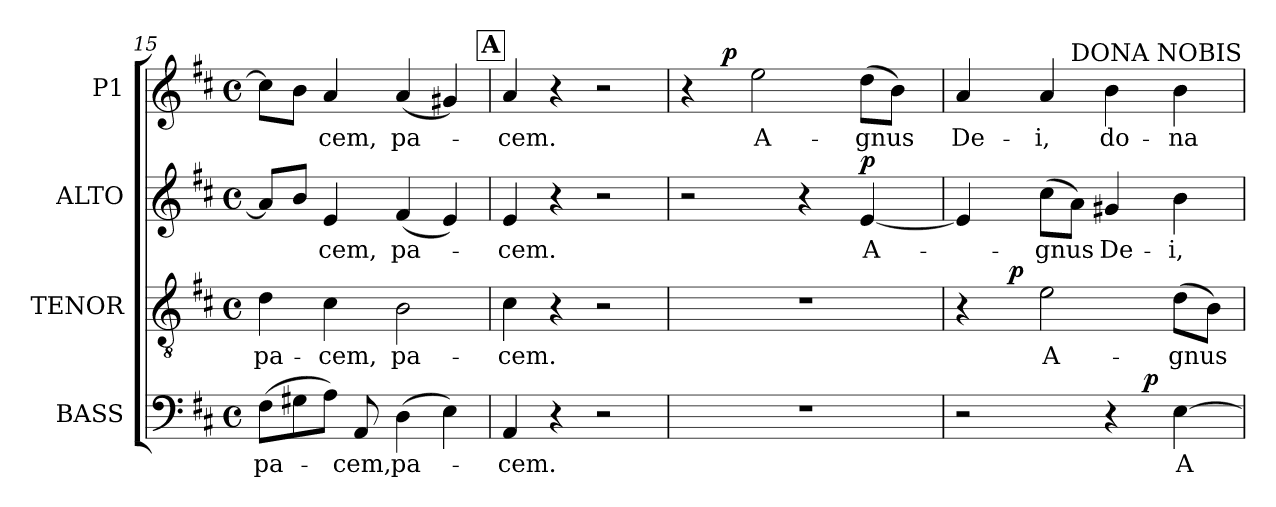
**kern	**text	**dynam	**kern	**text	**dynam	**kern	**text	**dynam	**kern	**text	**dynam
*part4	*part4	*part4	*part3	*part3	*part3	*part2	*part2	*part2	*part1	*part1	*part1
*staff4	*staff4	*staff4	*staff3	*staff3	*staff3	*staff2	*staff2	*staff2	*staff1	*staff1	*staff1
*I"BASS	*	*	*I"TENOR	*	*	*I"ALTO	*	*	*I"P1	*	*
*clefF4	*	*	*clefGv2	*	*	*clefG2	*	*	*clefG2	*	*
*	*	*	*ITrd7c12	*	*	*	*	*	*	*	*
*k[f#c#]	*	*	*k[f#c#]	*	*	*k[f#c#]	*	*	*k[f#c#]	*	*
*D:	*	*	*D:	*	*	*D:	*	*	*D:	*	*
*M4/4	*	*	*M4/4	*	*	*M4/4	*	*	*M4/4	*	*
*met(c)	*	*	*met(c)	*	*	*met(c)	*	*	*met(c)	*	*
=15	=15	=15	=15	=15	=15	=15	=15	=15	=15	=15	=15
!	!LO:LY:b:color=#000000	!	!	!	!	!	!	!	!	!	!
!	!	!	!	!LO:LY:b:color=#000000	!	!	!	!	!	!	!
(8F#i\L	pa-	.	4Di\	pa-	.	8ai/L]	.	.	8cc#i\L]	.	.
8G#Xi\	.	.	.	.	.	8bi/J	.	.	8bi\J	.	.
!	!	!	!	!LO:LY:b:color=#000000	!	!	!	!	!	!	!
!	!	!	!	!	!	!	!LO:LY:b:color=#000000	!	!	!	!
!	!	!	!	!	!	!	!	!	!	!LO:LY:b:color=#000000	!
8Ai\J)	.	.	4C#i\	-cem,	.	4ei/	-cem,	.	4ai/	-cem,	.
!	!LO:LY:b:color=#000000	!	!	!	!	!	!	!	!	!	!
8AAi/	-cem,	.	.	.	.	.	.	.	.	.	.
!	!LO:LY:b:color=#000000	!	!	!	!	!	!	!	!	!	!
!	!	!	!	!LO:LY:b:color=#000000	!	!	!	!	!	!	!
!	!	!	!	!	!	!	!LO:LY:b:color=#000000	!	!	!	!
!	!	!	!	!	!	!	!	!	!	!LO:LY:b:color=#000000	!
(4Di\	pa-	.	2BBi\	pa-	.	(4f#i/	pa-	.	(4ai/	pa-	.
4Ei\)	.	.	.	.	.	4ei/)	.	.	4g#Xi/)	.	.
!!LO:PB:g=z
!!LO:REH:place=s1:B:color=#000000:enc=box:fs=17.1407:t=A
=16	=16	=16	=16	=16	=16	=16	=16	=16	=16	=16	=16
!	!LO:LY:b:color=#000000	!	!	!	!	!	!	!	!	!	!
!	!	!	!	!LO:LY:b:color=#000000	!	!	!	!	!	!	!
!	!	!	!	!	!	!	!LO:LY:b:color=#000000	!	!	!	!
!	!	!	!	!	!	!	!	!	!	!LO:LY:b:color=#000000	!
4AAi/	-cem.	.	4C#i\	-cem.	.	4ei/	-cem.	.	4ai/	-cem.	.
4r	.	.	4r	.	.	4r	.	.	4r	.	.
2r	.	.	2r	.	.	2r	.	.	2r	.	.
=17	=17	=17	=17	=17	=17	=17	=17	=17	=17	=17	=17
*	*	*	*	*	*	*	*	*	*^	*	*
1r	.	.	1r	.	.	2r	.	.	4r	8ryy	.	.
.	.	.	.	.	.	.	.	.	.	128ryy	.	.
.	.	.	.	.	.	.	.	.	.	256ryy	.	.
.	.	.	.	.	.	.	.	.	.	1024ryy	.	.
.	.	.	.	.	.	.	.	.	.	2ryy	.	p
!	!	!	!	!	!	!	!	!	!	!	!LO:LY:b:color=#000000	!
.	.	.	.	.	.	.	.	.	2eei\	.	A-	.
.	.	.	.	.	.	4r	.	.	.	.	.	.
.	.	.	.	.	.	.	.	.	.	4ryy	.	.
!	!	!	!	!	!	!	!LO:LY:b:color=#000000	!	!	!	!	!
!	!	!	!	!	!	!	!	!	!	!	!LO:LY:b:color=#000000	!
.	.	.	.	.	.	[4ei/	A-	p	(8ddi\L	.	-gnus	.
.	.	.	.	.	.	.	.	.	8bi\J)	.	.	.
.	.	.	.	.	.	.	.	.	.	16ryy	.	.
.	.	.	.	.	.	.	.	.	.	32ryy	.	.
.	.	.	.	.	.	.	.	.	.	64ryy	.	.
.	.	.	.	.	.	.	.	.	.	512.ryy	.	.
=18	=18	=18	=18	=18	=18	=18	=18	=18	=18	=18	=18	=18
!	!	!	!	!	!	!	!	!	!	!	!LO:LY:b:color=#000000	!
*^	*	*	*^	*	*	*	*	*	*	*	*	*
2r	2ryy	.	.	4r	16ryy	.	.	4ei/]	.	.	4ai/	4.ryy	De-	.
.	.	.	.	.	32ryy	.	.	.	.	.	.	.	.	.
.	.	.	.	.	64ryy	.	.	.	.	.	.	.	.	.
.	.	.	.	.	128ryy	.	.	.	.	.	.	.	.	.
.	.	.	.	.	256ryy	.	.	.	.	.	.	.	.	.
.	.	.	.	.	1024ryy	.	.	.	.	.	.	.	.	.
.	.	.	.	.	2ryy	.	p	.	.	.	.	.	.	.
!	!	!	!	!	!	!LO:LY:b:color=#000000	!	!	!	!	!	!	!	!
!	!	!	!	!	!	!	!	!	!LO:LY:b:color=#000000	!	!	!	!	!
!	!	!	!	!	!	!	!	!	!	!	!	!	!LO:LY:b:color=#000000	!
.	.	.	.	2Ei\	.	A-	.	(8cc#i\L	-gnus	.	4ai/	.	-i,	.
!	!	!	!	!	!	!	!	!	!	!	!	!LO:TX:a:t=DONA NOBIS	!	!
.	.	.	.	.	.	.	.	8ai\J)	.	.	.	2ryy	.	.
!	!	!	!	!	!	!	!	!	!LO:LY:b:color=#000000	!	!	!	!	!
!	!	!	!	!	!	!	!	!	!	!	!	!	!LO:LY:b:color=#000000	!
4r	8ryy	.	.	.	.	.	.	4g#Xi/	De-	.	4bi\	.	do-	.
.	.	.	.	.	4ryy	.	.	.	.	.	.	.	.	.
.	128ryy	.	.	.	.	.	.	.	.	.	.	.	.	.
.	4ryy	.	p	.	.	.	.	.	.	.	.	.	.	.
!	!	!LO:LY:b:color=#000000	!	!	!	!	!	!	!	!	!	!	!	!
!	!	!	!	!	!	!LO:LY:b:color=#000000	!	!	!	!	!	!	!	!
!	!	!	!	!	!	!	!	!	!LO:LY:b:color=#000000	!	!	!	!	!
!	!	!	!	!	!	!	!	!	!	!	!	!	!LO:LY:b:color=#000000	!
[4Ei\	.	A-	.	(8Di\L	.	-gnus	.	4bi\	-i,	.	4bi\	.	-na	.
.	.	.	.	.	8ryy	.	.	.	.	.	.	.	.	.
.	.	.	.	8BBi\J)	.	.	.	.	.	.	.	8ryy	.	.
.	16...ryy	.	.	.	.	.	.	.	.	.	.	.	.	.
.	.	.	.	.	512.ryy	.	.	.	.	.	.	.	.	.
*v	*v	*	*	*	*	*	*	*	*	*	*v	*v	*	*
*	*	*	*v	*v	*	*	*	*	*	*	*	*
=	=	=	=	=	=	=	=	=	=	=	=
*-	*-	*-	*-	*-	*-	*-	*-	*-	*-	*-	*-
